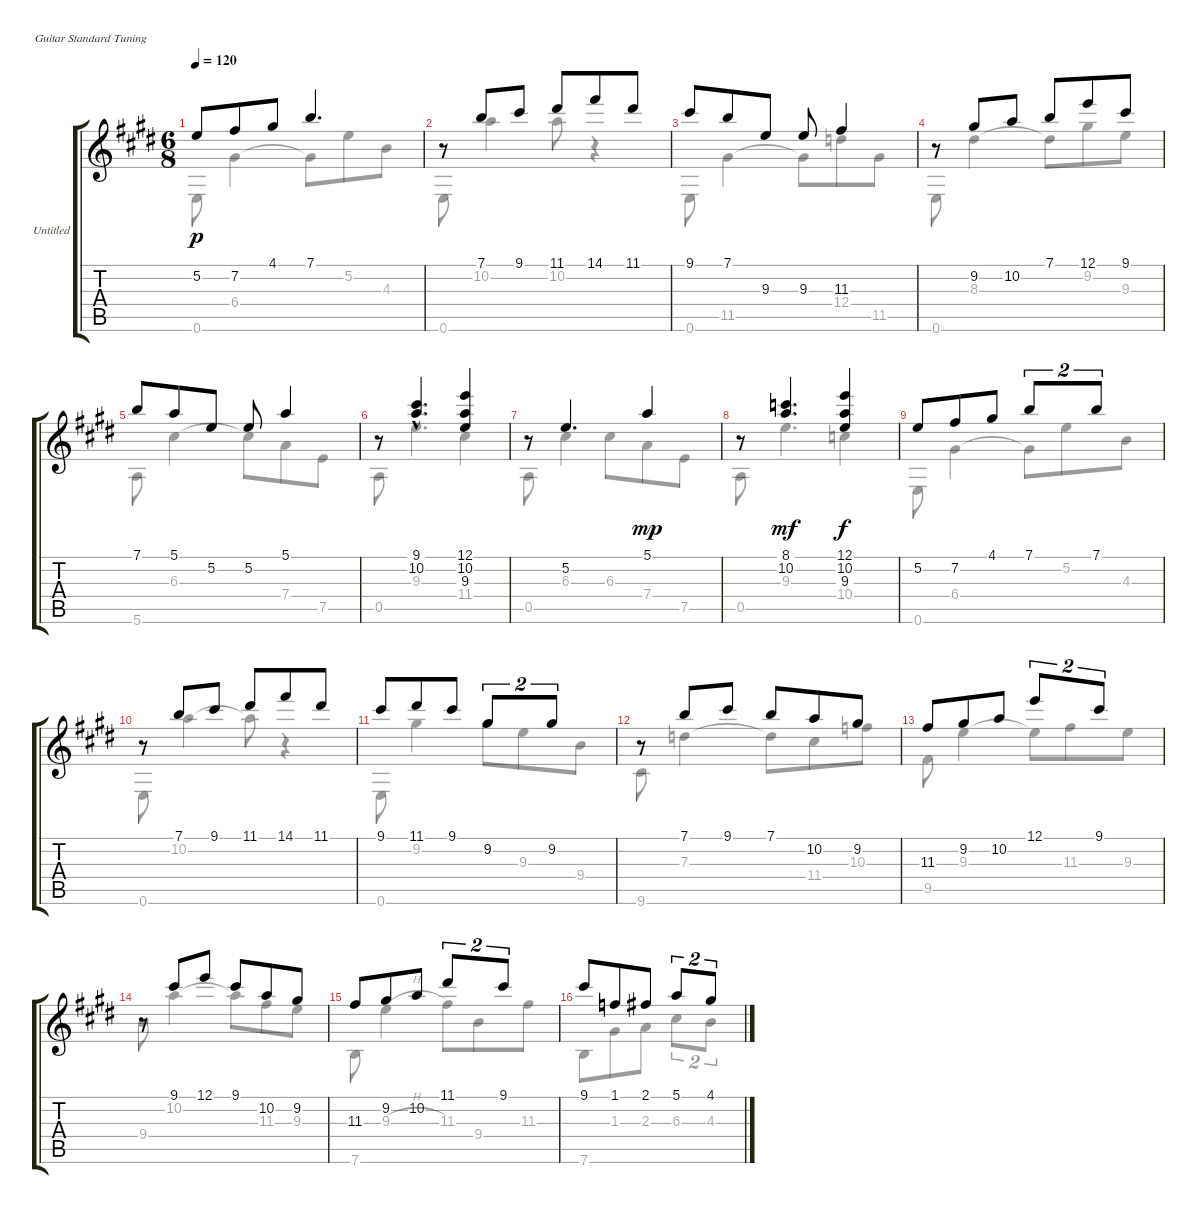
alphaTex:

\bracketExtendMode groupsimilarinstruments
\firstSystemTrackNameOrientation horizontal
\otherSystemsTrackNameOrientation horizontal
\track ("Untitled" "Untitled") {instrument acousticguitarnylon}
\staff {score tabs}
\tuning (E4 B3 G3 D3 A2 E2)
\voice
\ts (6 8)
\tempo 120
\clef g2
\ks e
5.2.8{dy p} 7.2.8 4.1.8 7.1.4{d} |
r.8 7.1.8 9.1.8 11.1.8 14.1.8 11.1.8 |
9.1.8 7.1.8 9.3.8 9.3.8 11.3.4 |
r.8 9.2.8 10.2.8 7.1.8 12.1.8 9.1.8 |
7.1.8 5.1.8 5.2.8 5.2.8 5.1.4 |
r.8 (9.1{hac} 10.2{hac}).4{d} (12.1 10.2 9.3).4 |
r.8 5.2.4{d} 5.1.4{dy mp} |
r.8 (8.1 10.2).4{d dy mf} (12.1 10.2 9.3).4{dy f} |
5.2.8 7.2.8 4.1.8 7.1.8{tu (2 3)} 7.1.8{tu (2 3)} |
r.8 7.1.8 9.1.8 11.1.8 14.1.8 11.1.8 |
9.1.8 11.1.8 9.1.8 9.2.8{tu (2 3)} 9.2.8{tu (2 3)} |
r.8 7.1.8 9.1.8 7.1.8 10.2.8 9.2.8 |
11.3.8 9.2.8 10.2.8 12.1.8{tu (2 3)} 9.1.8{tu (2 3)} |
r.8 9.1.8 12.1.8 9.1.8 10.2.8 9.2.8 |
11.3.8 9.2.8 10.2.8 11.1.8{tu (2 3)} 9.1.8{tu (2 3)} |
9.1.8 1.1.8 2.1.8 5.1.8{tu (2 3)} 4.1.8{tu (2 3)}
\voice
\clef g2
\ottava regular
\simile none
\ks e
0.6.8{dy p} 6.4.4 6.4{t}.8 5.2.8 4.3.8 |
0.6.8 10.2.4 10.2.8 r.4 |
0.6.8 11.5.4 11.5{t}.8 12.4.8 11.5.8 |
0.6.8 8.3.4 8.3{t}.8 9.2.8 9.3.8 |
5.6.8 6.3.4 6.3{t}.8 7.4.8 7.5.8 |
0.5.8 9.3.4{d} 11.4.4 |
0.5.8 6.3.4 6.3.8 7.4.8{dy mp} 7.5.8 |
0.5.8 9.3.4{d dy mf} 10.4.4{dy f} |
0.6.8 6.4.4 6.4{t}.8 5.2.8 4.3.8 |
0.6.8 10.2.4 10.2{t}.8 r.4 |
0.6.8 9.2.4 9.2.8 9.3.8 9.4.8 |
9.6.8 7.3.4 7.3{t}.8 11.4.8 10.3.8 |
9.5.8 9.3.4 9.3{t}.8 11.3.8 9.3.8 |
9.4.8 10.2.4 10.2{t}.8 11.3.8 9.3.8 |
7.6.8 9.3{h}.4 11.3.8 9.4.8 11.3.8 |
7.6.8 1.3.8 2.3.8 6.3.8{tu (2 3)} 4.3.8{tu (2 3)}
